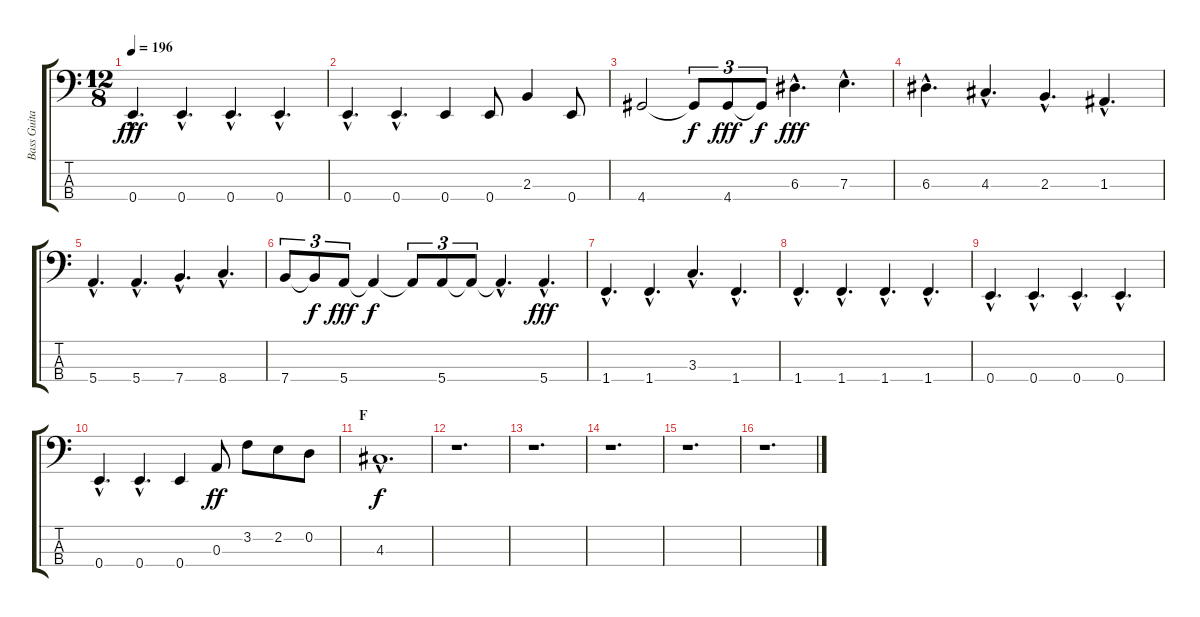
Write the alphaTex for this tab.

\track ("Bass Guitar" "Bass Guita") {instrument electricbassfinger}
\staff {score tabs}
\tuning (G2 D2 A1 E1) {hide}
\ts (12 8)
\tempo 196
\clef f4
\ks c
0.4{hac}.4{d dy fff} 0.4{hac}.4{d} 0.4{hac}.4{d} 0.4{hac}.4{d} |
0.4{hac}.4{d} 0.4{hac}.4{d} 0.4.4 0.4.8 2.3.4 0.4.8 |
4.4.2 4.4{t}.8{tu (3 2) dy f} 4.4.8{tu (3 2) dy fff} 4.4{t}.8{tu (3 2) dy f} 6.3{hac}.4{d dy fff} 7.3{hac}.4{d} |
6.3{hac}.4{d} 4.3{hac}.4{d} 2.3{hac}.4{d} 1.3{hac}.4{d} |
5.4{hac}.4{d} 5.4{hac}.4{d} 7.4{hac}.4{d} 8.4{hac}.4{d} |
7.4.8{tu (3 2)} 7.4{t}.8{tu (3 2) dy f} 5.4.8{tu (3 2) dy fff} 5.4{t}.4{dy f} 5.4{t}.8{tu (3 2)} 5.4.8{tu (3 2)} 5.4{t}.8{tu (3 2)} 5.4{hac t}.4{d} 5.4{hac}.4{d dy fff} |
1.4{hac}.4{d} 1.4{hac}.4{d} 3.3{hac}.4{d} 1.4{hac}.4{d} |
1.4{hac}.4{d} 1.4{hac}.4{d} 1.4{hac}.4{d} 1.4{hac}.4{d} |
0.4{hac}.4{d} 0.4{hac}.4{d} 0.4{hac}.4{d} 0.4{hac}.4{d} |
0.4{hac}.4{d} 0.4{hac}.4{d} 0.4.4 0.3.8{dy ff} 3.2.8 2.2.8 0.2.8 |
\section ("" "F")
4.3{hac}.1{d dy f volume 13} |
r.1{d volume 16} |
r.1{d} |
r.1{d} |
r.1{d} |
r.1{d}
